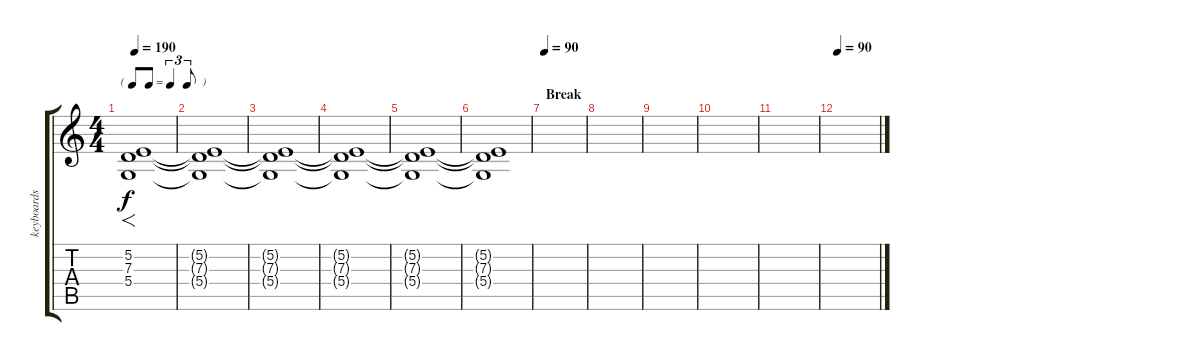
\track ("keyboards" "keyboards") {instrument choiraahs}
\staff {score tabs}
\tuning (E4 B3 G3 D3 A2 E2) {hide}
\ts (4 4)
\tf triplet8th
\tempo 190
\clef g2
\ks c
(5.2 7.3 5.4).1{f dy f} |
(5.2{t} 7.3{t} 5.4{t}).1 |
(5.2{t} 7.3{t} 5.4{t}).1 |
(5.2{t} 7.3{t} 5.4{t}).1 |
(5.2{t} 7.3{t} 5.4{t}).1 |
(5.2{t} 7.3{t} 5.4{t}).1 |
\section ("" "Break")
\tempo 90
|
|
|
|
|
\tempo 90
